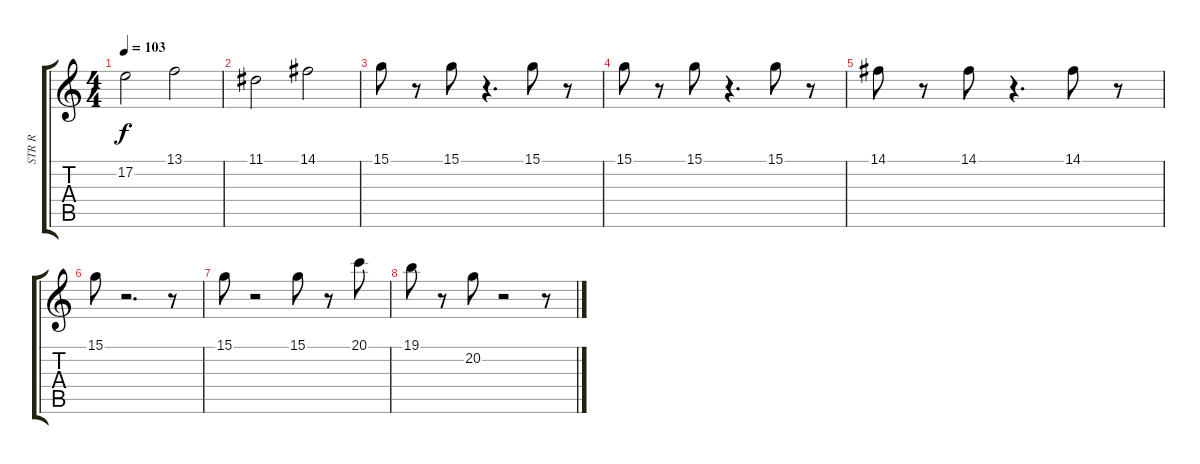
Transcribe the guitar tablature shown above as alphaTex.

\track ("STR R" "STR R") {instrument stringensemble1}
\staff {score tabs}
\tuning (E4 B3 G3 D3 A2 E2) {hide}
\ts (4 4)
\tempo 103
\clef g2
\ks c
17.2.2{dy f} 13.1.2 |
11.1.2 14.1.2 |
15.1.8 r.8 15.1.8 r.4{d} 15.1.8 r.8 |
15.1.8 r.8 15.1.8 r.4{d} 15.1.8 r.8 |
14.1.8 r.8 14.1.8 r.4{d} 14.1.8 r.8 |
15.1.8 r.2{d} r.8 |
15.1.8 r.2 15.1.8 r.8 20.1.8 |
19.1.8 r.8 20.2.8 r.2 r.8
